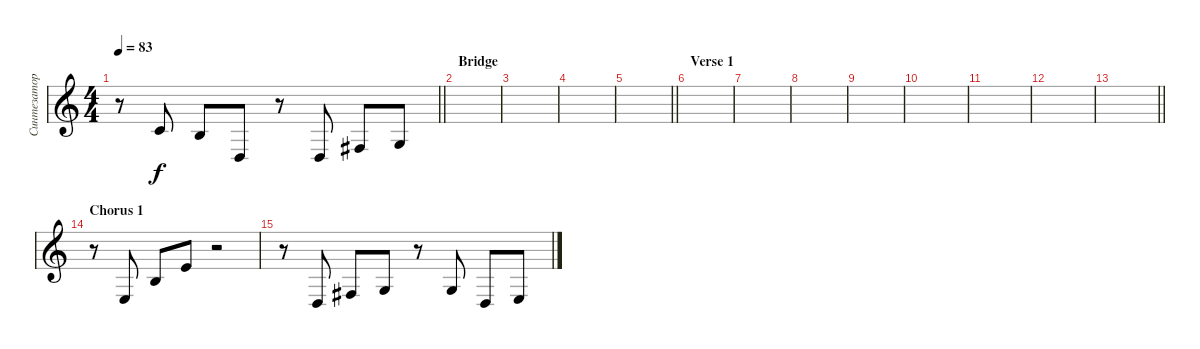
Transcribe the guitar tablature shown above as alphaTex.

\track ("Синтезатор" "Синтезатор") {instrument lead2sawtooth}
\staff {score}
\tuning (E4 B3 G3 D3 A2 D2) {hide}
\ts (4 4)
\tempo 83
\clef g2
\barLineRight lightlight
\ks c
r.8{dy f} 1.2.8 0.2.8 0.4.8 r.8 0.4.8 4.4.8 0.3.8 |
\section ("" "Bridge")
|
|
|
\barLineRight lightlight
|
\section ("" "Verse 1")
|
|
|
|
|
|
|
\barLineRight lightlight
|
\section ("" "Chorus 1")
r.8 2.4.8 0.2.8 0.1.8 r.2 |
r.8 0.4.8 4.4.8 0.3.8 r.8 0.3.8 0.4.8 2.4.8
